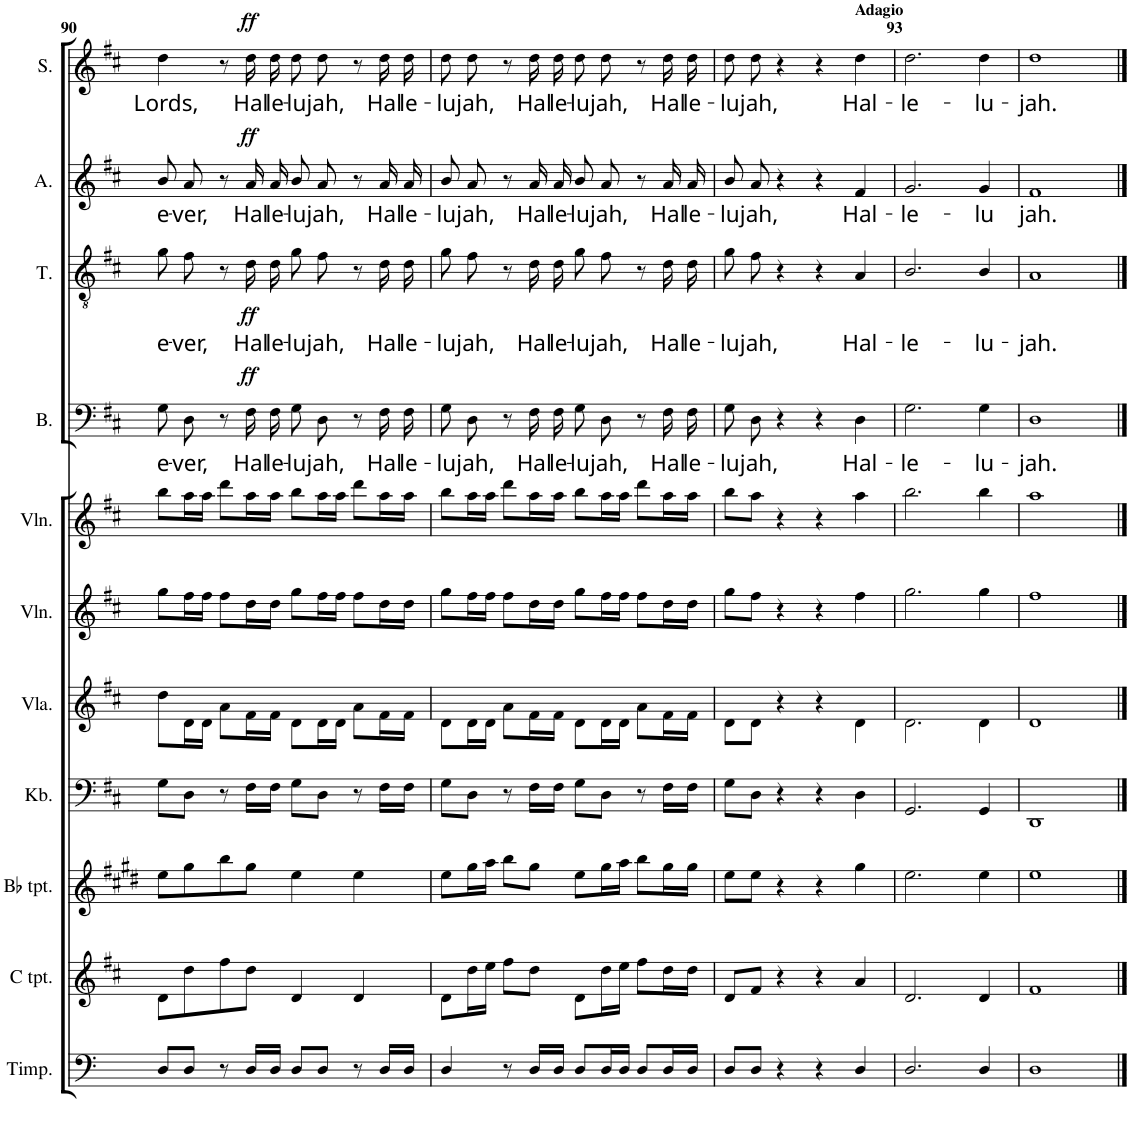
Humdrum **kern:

**kern	**kern	**kern	**kern	**kern	**kern	**kern	**kern	**text	**dynam	**kern	**text	**dynam	**kern	**text	**dynam	**kern	**text	**dynam
*part11	*part10	*part9	*part8	*part7	*part6	*part5	*part4	*part4	*part4	*part3	*part3	*part3	*part2	*part2	*part2	*part1	*part1	*part1
*staff11	*staff10	*staff9	*staff8	*staff7	*staff6	*staff5	*staff4	*staff4	*staff4	*staff3	*staff3	*staff3	*staff2	*staff2	*staff2	*staff1	*staff1	*staff1
*I"Timpani	*I"C trompet	*I"Bb trompet	*I"Kontrabas	*I"Viola	*I"Violin	*I"Violin	*I"Bass	*	*	*I"Tenor	*	*	*I"Alto	*	*	*I"Soprano	*	*
*I'Timp.	*I'C tpt.	*I'Bb tpt.	*I'Kb.	*I'Vla.	*I'Vln.	*I'Vln.	*I'B.	*	*	*I'T.	*	*	*I'A.	*	*	*I'S.	*	*
!!LO:PB:g=z
*clefF4	*clefG2	*clefG2	*clefF4	*clefG2	*clefG2	*clefG2	*clefF4	*	*	*clefGv2	*	*	*clefG2	*	*	*clefG2	*	*
*	*Trd1c2	*Trd1c2	*Trd7c12	*	*	*	*	*	*	*	*	*	*	*	*	*	*	*
*k[]	*k[f#c#]	*k[f#c#g#d#]	*k[f#c#]	*k[f#c#]	*k[f#c#]	*k[f#c#]	*k[f#c#]	*	*	*k[f#c#]	*	*	*k[f#c#]	*	*	*k[f#c#]	*	*
*	*D:	*	*D:	*D:	*D:	*D:	*D:	*	*	*D:	*	*	*D:	*	*	*D:	*	*
*M4/4	*M4/4	*M4/4	*M4/4	*M4/4	*M4/4	*M4/4	*M4/4	*	*	*M4/4	*	*	*M4/4	*	*	*M4/4	*	*
=90	=90	=90	=90	=90	=90	=90	=90	=90	=90	=90	=90	=90	=90	=90	=90	=90	=90	=90
!	!	!	!	!	!	!	!	!LO:LY:b	!	!	!LO:LY:b	!	!	!LO:LY:b	!	!	!LO:LY:b	!
8D/L	8d\L	8ee\L	8G\L	8dd\L	8gg\L	8bb\L	8G\L	e-	.	8g\L	e-	.	8b/L	e-	.	4dd\	Lords,	.
!	!	!	!	!	!	!	!	!LO:LY:b	!	!	!LO:LY:b	!	!	!LO:LY:b	!	!	!	!
8D/J	8dd\	8gg#\	8D\J	16d\L	16ff#\L	16aa\L	8D\J	-ver,	.	8f#\J	-ver,	.	8a/J	-ver,	.	.	.	.
.	.	.	.	16d\JJ	16ff#\JJ	16aa\JJ	.	.	.	.	.	.	.	.	.	.	.	.
8r	8ff#\	8bb\	8r	8a\L	8ff#\L	8ddd\L	8r	.	.	8r	.	.	8r	.	.	8r	.	.
!	!	!	!	!	!	!	!	!LO:LY:b	!LO:DY:a	!	!LO:LY:b	!LO:DY:b	!	!LO:LY:b	!LO:DY:a	!	!LO:LY:b	!LO:DY:a
16D/LL	8dd\J	8gg#\J	16F#\LL	16f#\L	16dd\L	16aa\L	16F#\LL	Hal-	ff	16d\LL	Hal-	ff	16a/LL	Hal-	ff	16dd\LL	Hal-	ff
!	!	!	!	!	!	!	!	!LO:LY:b	!	!	!LO:LY:b	!	!	!LO:LY:b	!	!	!LO:LY:b	!
16D/JJ	.	.	16F#\JJ	16f#\JJ	16dd\JJ	16aa\JJ	16F#\JJ	-le-	.	16d\JJ	-le-	.	16a/JJ	-le-	.	16dd\JJ	-le-	.
!	!	!	!	!	!	!	!	!LO:LY:b	!	!	!LO:LY:b	!	!	!LO:LY:b	!	!	!LO:LY:b	!
8D/L	4d/	4ee\	8G\L	8d\L	8gg\L	8bb\L	8G\L	-lu-	.	8g\L	-lu-	.	8b/L	-lu-	.	8dd\L	-lu-	.
!	!	!	!	!	!	!	!	!LO:LY:b	!	!	!LO:LY:b	!	!	!LO:LY:b	!	!	!LO:LY:b	!
8D/J	.	.	8D\J	16d\L	16ff#\L	16aa\L	8D\J	-jah,	.	8f#\J	-jah,	.	8a/J	-jah,	.	8dd\J	-jah,	.
.	.	.	.	16d\JJ	16ff#\JJ	16aa\JJ	.	.	.	.	.	.	.	.	.	.	.	.
8r	4d/	4ee\	8r	8a\L	8ff#\L	8ddd\L	8r	.	.	8r	.	.	8r	.	.	8r	.	.
!	!	!	!	!	!	!	!	!LO:LY:b	!	!	!LO:LY:b	!	!	!LO:LY:b	!	!	!LO:LY:b	!
16D/LL	.	.	16F#\LL	16f#\L	16dd\L	16aa\L	16F#\LL	Hal-	.	16d\LL	Hal-	.	16a/LL	Hal-	.	16dd\LL	Hal-	.
!	!	!	!	!	!	!	!	!LO:LY:b	!	!	!LO:LY:b	!	!	!LO:LY:b	!	!	!LO:LY:b	!
16D/JJ	.	.	16F#\JJ	16f#\JJ	16dd\JJ	16aa\JJ	16F#\JJ	-le-	.	16d\JJ	-le-	.	16a/JJ	-le-	.	16dd\JJ	-le-	.
=91	=91	=91	=91	=91	=91	=91	=91	=91	=91	=91	=91	=91	=91	=91	=91	=91	=91	=91
!	!	!	!	!	!	!	!	!LO:LY:b	!	!	!LO:LY:b	!	!	!LO:LY:b	!	!	!LO:LY:b	!
4D/	8d\L	8ee\L	8G\L	8d\L	8gg\L	8bb\L	8G\L	-lu-	.	8g\L	-lu-	.	8b/L	-lu-	.	8dd\L	-lu-	.
!	!	!	!	!	!	!	!	!LO:LY:b	!	!	!LO:LY:b	!	!	!LO:LY:b	!	!	!LO:LY:b	!
.	16dd\L	16gg#\L	8D\J	16d\L	16ff#\L	16aa\L	8D\J	-jah,	.	8f#\J	-jah,	.	8a/J	-jah,	.	8dd\J	-jah,	.
.	16ee\JJ	16aa\JJ	.	16d\JJ	16ff#\JJ	16aa\JJ	.	.	.	.	.	.	.	.	.	.	.	.
8r	8ff#\L	8bb\L	8r	8a\L	8ff#\L	8ddd\L	8r	.	.	8r	.	.	8r	.	.	8r	.	.
!	!	!	!	!	!	!	!	!LO:LY:b	!	!	!LO:LY:b	!	!	!LO:LY:b	!	!	!LO:LY:b	!
16D/LL	8dd\J	8gg#\J	16F#\LL	16f#\L	16dd\L	16aa\L	16F#\LL	Hal-	.	16d\LL	Hal-	.	16a/LL	Hal-	.	16dd\LL	Hal-	.
!	!	!	!	!	!	!	!	!LO:LY:b	!	!	!LO:LY:b	!	!	!LO:LY:b	!	!	!LO:LY:b	!
16D/JJ	.	.	16F#\JJ	16f#\JJ	16dd\JJ	16aa\JJ	16F#\JJ	-le-	.	16d\JJ	-le-	.	16a/JJ	-le-	.	16dd\JJ	-le-	.
!	!	!	!	!	!	!	!	!LO:LY:b	!	!	!LO:LY:b	!	!	!LO:LY:b	!	!	!LO:LY:b	!
8D/L	8d\L	8ee\L	8G\L	8d\L	8gg\L	8bb\L	8G\L	-lu-	.	8g\L	-lu-	.	8b/L	-lu-	.	8dd\L	-lu-	.
!	!	!	!	!	!	!	!	!LO:LY:b	!	!	!LO:LY:b	!	!	!LO:LY:b	!	!	!LO:LY:b	!
16D/L	16dd\L	16gg#\L	8D\J	16d\L	16ff#\L	16aa\L	8D\J	-jah,	.	8f#\J	-jah,	.	8a/J	-jah,	.	8dd\J	-jah,	.
16D/JJ	16ee\JJ	16aa\JJ	.	16d\JJ	16ff#\JJ	16aa\JJ	.	.	.	.	.	.	.	.	.	.	.	.
8D/L	8ff#\L	8bb\L	8r	8a\L	8ff#\L	8ddd\L	8r	.	.	8r	.	.	8r	.	.	8r	.	.
!	!	!	!	!	!	!	!	!LO:LY:b	!	!	!LO:LY:b	!	!	!LO:LY:b	!	!	!LO:LY:b	!
16D/L	16dd\L	16gg#\L	16F#\LL	16f#\L	16dd\L	16aa\L	16F#\LL	Hal-	.	16d\LL	Hal-	.	16a/LL	Hal-	.	16dd\LL	Hal-	.
!	!	!	!	!	!	!	!	!LO:LY:b	!	!	!LO:LY:b	!	!	!LO:LY:b	!	!	!LO:LY:b	!
16D/JJ	16dd\JJ	16gg#\JJ	16F#\JJ	16f#\JJ	16dd\JJ	16aa\JJ	16F#\JJ	-le-	.	16d\JJ	-le-	.	16a/JJ	-le-	.	16dd\JJ	-le-	.
=92	=92	=92	=92	=92	=92	=92	=92	=92	=92	=92	=92	=92	=92	=92	=92	=92	=92	=92
!	!	!	!	!	!	!	!	!LO:LY:b	!	!	!LO:LY:b	!	!	!LO:LY:b	!	!	!LO:LY:b	!
8D/L	8d/L	8ee\L	8G\L	8d\L	8gg\L	8bb\L	8G\L	-lu	.	8g\L	-lu-	.	8b/L	-lu-	.	8dd\L	-lu-	.
!	!	!	!	!	!	!	!	!LO:LY:b	!	!	!LO:LY:b	!	!	!LO:LY:b	!	!	!LO:LY:b	!
8D/J	8f#/J	8ee\J	8D\J	8d\J	8ff#\J	8aa\J	8D\J	jah,	.	8f#\J	-jah,	.	8a/J	-jah,	.	8dd\J	-jah,	.
4r	4r	4r	4r	4r	4r	4r	4r	.	.	4r	.	.	4r	.	.	4r	.	.
4r	4r	4r	4r	4r	4r	4r	4r	.	.	4r	.	.	4r	.	.	4r	.	.
!	!	!	!	!	!	!	!	!	!	!	!	!	!	!	!	!LO:TX:a:B:t=Adagio	!	!
!	!	!	!	!	!	!	!	!LO:LY:b	!	!	!LO:LY:b	!	!	!LO:LY:b	!	!	!LO:LY:b	!
4D/	4a/	4gg#\	4D\	4d\	4ff#\	4aa\	4D\	Hal-	.	4A/	Hal-	.	4f#/	Hal-	.	4dd\	Hal-	.
=93	=93	=93	=93	=93	=93	=93	=93	=93	=93	=93	=93	=93	=93	=93	=93	=93	=93	=93
!	!	!	!	!	!	!	!	!LO:LY:b	!	!	!LO:LY:b	!	!	!LO:LY:b	!	!	!LO:LY:b	!
2.D/	2.d/	2.ee\	2.GG/	2.d\	2.gg\	2.bb\	2.G\	-le-	.	2.B/	-le-	.	2.g/	-le-	.	2.dd\	-le-	.
!	!	!	!	!	!	!	!	!LO:LY:b	!	!	!LO:LY:b	!	!	!LO:LY:b	!	!	!LO:LY:b	!
4D/	4d/	4ee\	4GG/	4d\	4gg\	4bb\	4G\	-lu-	.	4B/	-lu-	.	4g/	-lu	.	4dd\	-lu-	.
=94	=94	=94	=94	=94	=94	=94	=94	=94	=94	=94	=94	=94	=94	=94	=94	=94	=94	=94
!	!	!	!	!	!	!	!	!LO:LY:b	!	!	!LO:LY:b	!	!	!LO:LY:b	!	!	!LO:LY:b	!
1D	1f#	1ee	1DD	1d	1ff#	1aa	1D	-jah.	.	1A	-jah.	.	1f#	jah.	.	1dd	-jah.	.
==	==	==	==	==	==	==	==	==	==	==	==	==	==	==	==	==	==	==
*-	*-	*-	*-	*-	*-	*-	*-	*-	*-	*-	*-	*-	*-	*-	*-	*-	*-	*-
